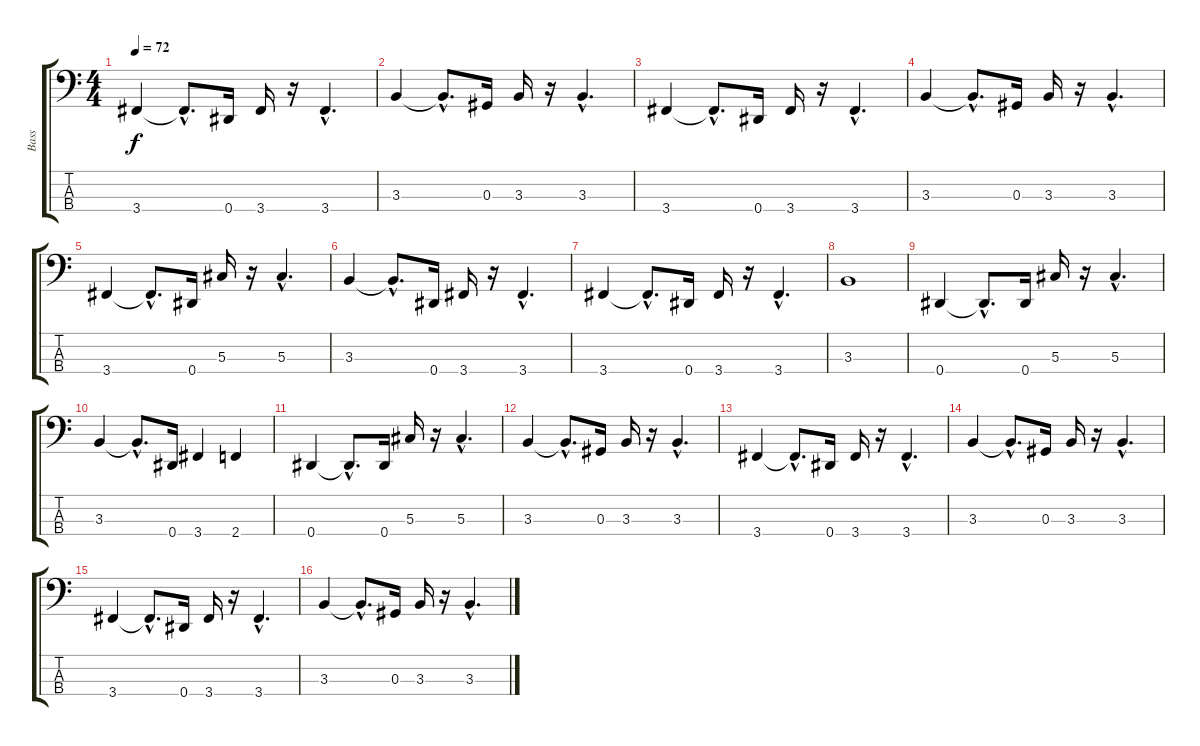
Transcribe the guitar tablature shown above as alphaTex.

\track ("Bass" "Bass") {instrument electricbassfinger}
\staff {score tabs}
\tuning (Gb2 Db2 Ab1 Eb1) {hide}
\ts (4 4)
\tempo 72
\clef f4
\ks c
3.4.4{dy f} 3.4{hac t}.8{d} 0.4.16 3.4.16 r.16 3.4{hac}.4{d} |
3.3.4 3.3{hac t}.8{d} 0.3.16 3.3.16 r.16 3.3{hac}.4{d} |
3.4.4 3.4{hac t}.8{d} 0.4.16 3.4.16 r.16 3.4{hac}.4{d} |
3.3.4 3.3{hac t}.8{d} 0.3.16 3.3.16 r.16 3.3{hac}.4{d} |
3.4.4 3.4{hac t}.8{d} 0.4.16 5.3.16 r.16 5.3{hac}.4{d} |
3.3.4 3.3{hac t}.8{d} 0.4.16 3.4.16 r.16 3.4{hac}.4{d} |
3.4.4 3.4{hac t}.8{d} 0.4.16 3.4.16 r.16 3.4{hac}.4{d} |
3.3.1 |
0.4.4 0.4{hac t}.8{d} 0.4.16 5.3.16 r.16 5.3{hac}.4{d} |
3.3.4 3.3{hac t}.8{d} 0.4.16 3.4.4 2.4.4 |
0.4.4 0.4{hac t}.8{d} 0.4.16 5.3.16 r.16 5.3{hac}.4{d} |
3.3.4 3.3{hac t}.8{d} 0.3.16 3.3.16 r.16 3.3{hac}.4{d} |
3.4.4 3.4{hac t}.8{d} 0.4.16 3.4.16 r.16 3.4{hac}.4{d} |
3.3.4 3.3{hac t}.8{d} 0.3.16 3.3.16 r.16 3.3{hac}.4{d} |
3.4.4 3.4{hac t}.8{d} 0.4.16 3.4.16 r.16 3.4{hac}.4{d} |
3.3.4 3.3{hac t}.8{d} 0.3.16 3.3.16 r.16 3.3{hac}.4{d}
